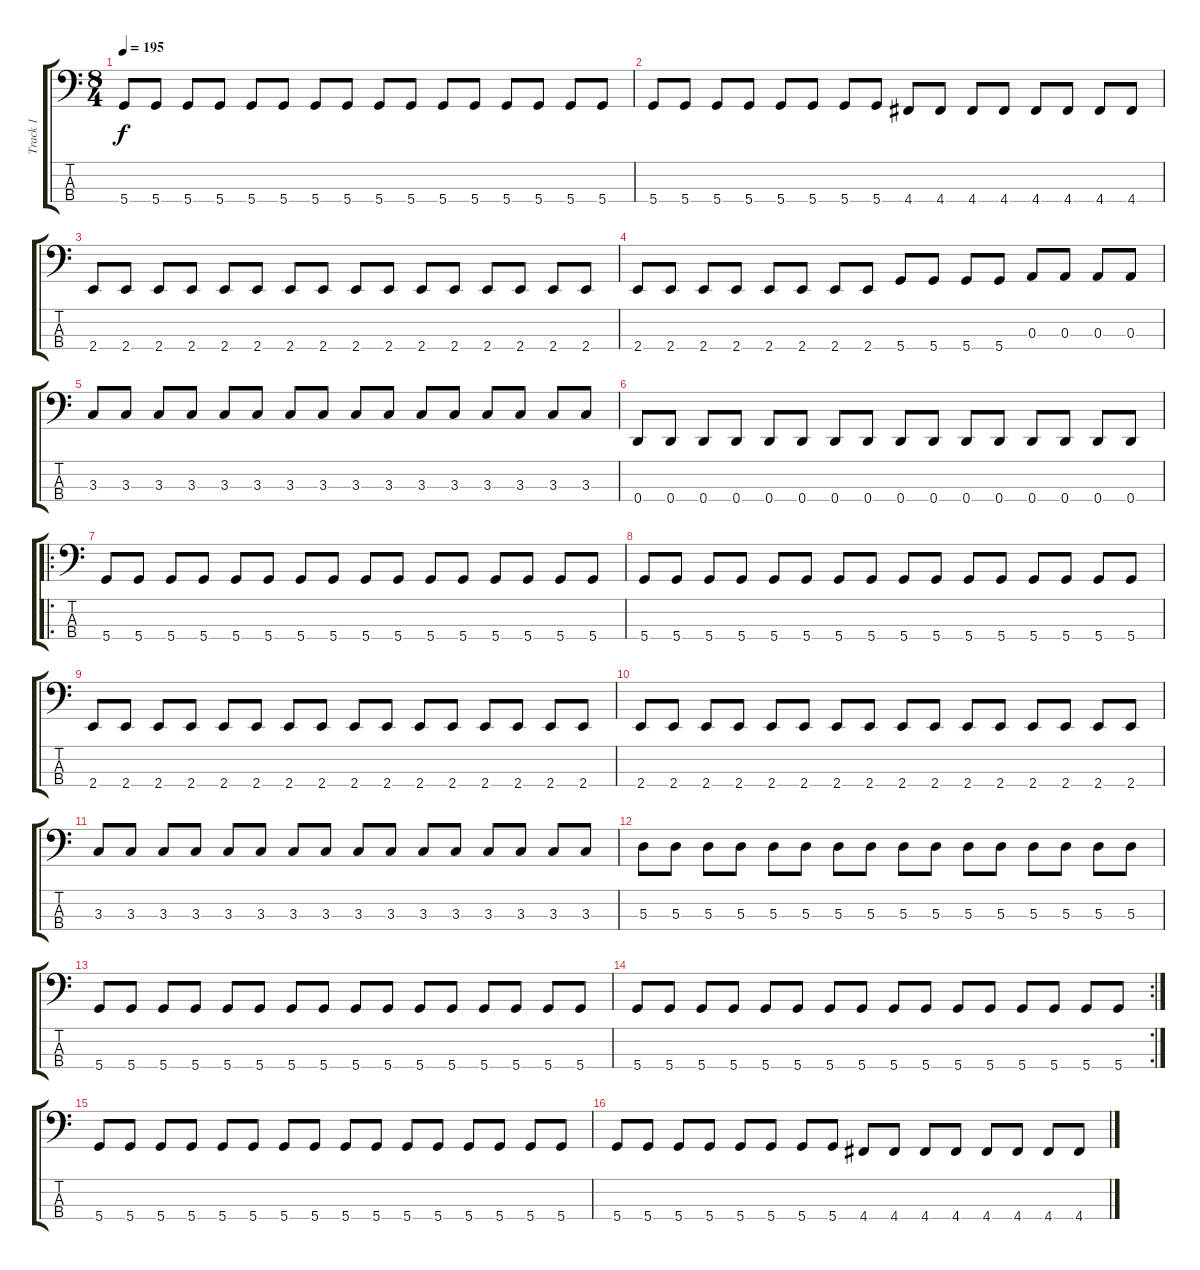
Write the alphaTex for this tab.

\track ("Track 1" "Track 1") {instrument electricbasspick}
\staff {score tabs}
\tuning (G2 D2 A1 D1) {hide}
\ts (8 4)
\tempo 195
\clef f4
\ks c
5.4.8{dy f instrument electricbasspick} 5.4.8 5.4.8 5.4.8 5.4.8 5.4.8 5.4.8 5.4.8 5.4.8 5.4.8 5.4.8 5.4.8 5.4.8 5.4.8 5.4.8 5.4.8 |
5.4.8 5.4.8 5.4.8 5.4.8 5.4.8 5.4.8 5.4.8 5.4.8 4.4.8 4.4.8 4.4.8 4.4.8 4.4.8 4.4.8 4.4.8 4.4.8 |
2.4.8 2.4.8 2.4.8 2.4.8 2.4.8 2.4.8 2.4.8 2.4.8 2.4.8 2.4.8 2.4.8 2.4.8 2.4.8 2.4.8 2.4.8 2.4.8 |
2.4.8 2.4.8 2.4.8 2.4.8 2.4.8 2.4.8 2.4.8 2.4.8 5.4.8 5.4.8 5.4.8 5.4.8 0.3.8 0.3.8 0.3.8 0.3.8 |
3.3.8 3.3.8 3.3.8 3.3.8 3.3.8 3.3.8 3.3.8 3.3.8 3.3.8 3.3.8 3.3.8 3.3.8 3.3.8 3.3.8 3.3.8 3.3.8 |
0.4.8 0.4.8 0.4.8 0.4.8 0.4.8 0.4.8 0.4.8 0.4.8 0.4.8 0.4.8 0.4.8 0.4.8 0.4.8 0.4.8 0.4.8 0.4.8 |
\ro
5.4.8 5.4.8 5.4.8 5.4.8 5.4.8 5.4.8 5.4.8 5.4.8 5.4.8 5.4.8 5.4.8 5.4.8 5.4.8 5.4.8 5.4.8 5.4.8 |
5.4.8 5.4.8 5.4.8 5.4.8 5.4.8 5.4.8 5.4.8 5.4.8 5.4.8 5.4.8 5.4.8 5.4.8 5.4.8 5.4.8 5.4.8 5.4.8 |
2.4.8 2.4.8 2.4.8 2.4.8 2.4.8 2.4.8 2.4.8 2.4.8 2.4.8 2.4.8 2.4.8 2.4.8 2.4.8 2.4.8 2.4.8 2.4.8 |
2.4.8 2.4.8 2.4.8 2.4.8 2.4.8 2.4.8 2.4.8 2.4.8 2.4.8 2.4.8 2.4.8 2.4.8 2.4.8 2.4.8 2.4.8 2.4.8 |
3.3.8 3.3.8 3.3.8 3.3.8 3.3.8 3.3.8 3.3.8 3.3.8 3.3.8 3.3.8 3.3.8 3.3.8 3.3.8 3.3.8 3.3.8 3.3.8 |
5.3.8 5.3.8 5.3.8 5.3.8 5.3.8 5.3.8 5.3.8 5.3.8 5.3.8 5.3.8 5.3.8 5.3.8 5.3.8 5.3.8 5.3.8 5.3.8 |
5.4.8 5.4.8 5.4.8 5.4.8 5.4.8 5.4.8 5.4.8 5.4.8 5.4.8 5.4.8 5.4.8 5.4.8 5.4.8 5.4.8 5.4.8 5.4.8 |
\rc 2
5.4.8 5.4.8 5.4.8 5.4.8 5.4.8 5.4.8 5.4.8 5.4.8 5.4.8 5.4.8 5.4.8 5.4.8 5.4.8 5.4.8 5.4.8 5.4.8 |
5.4.8 5.4.8 5.4.8 5.4.8 5.4.8 5.4.8 5.4.8 5.4.8 5.4.8 5.4.8 5.4.8 5.4.8 5.4.8 5.4.8 5.4.8 5.4.8 |
5.4.8 5.4.8 5.4.8 5.4.8 5.4.8 5.4.8 5.4.8 5.4.8 4.4.8 4.4.8 4.4.8 4.4.8 4.4.8 4.4.8 4.4.8 4.4.8
